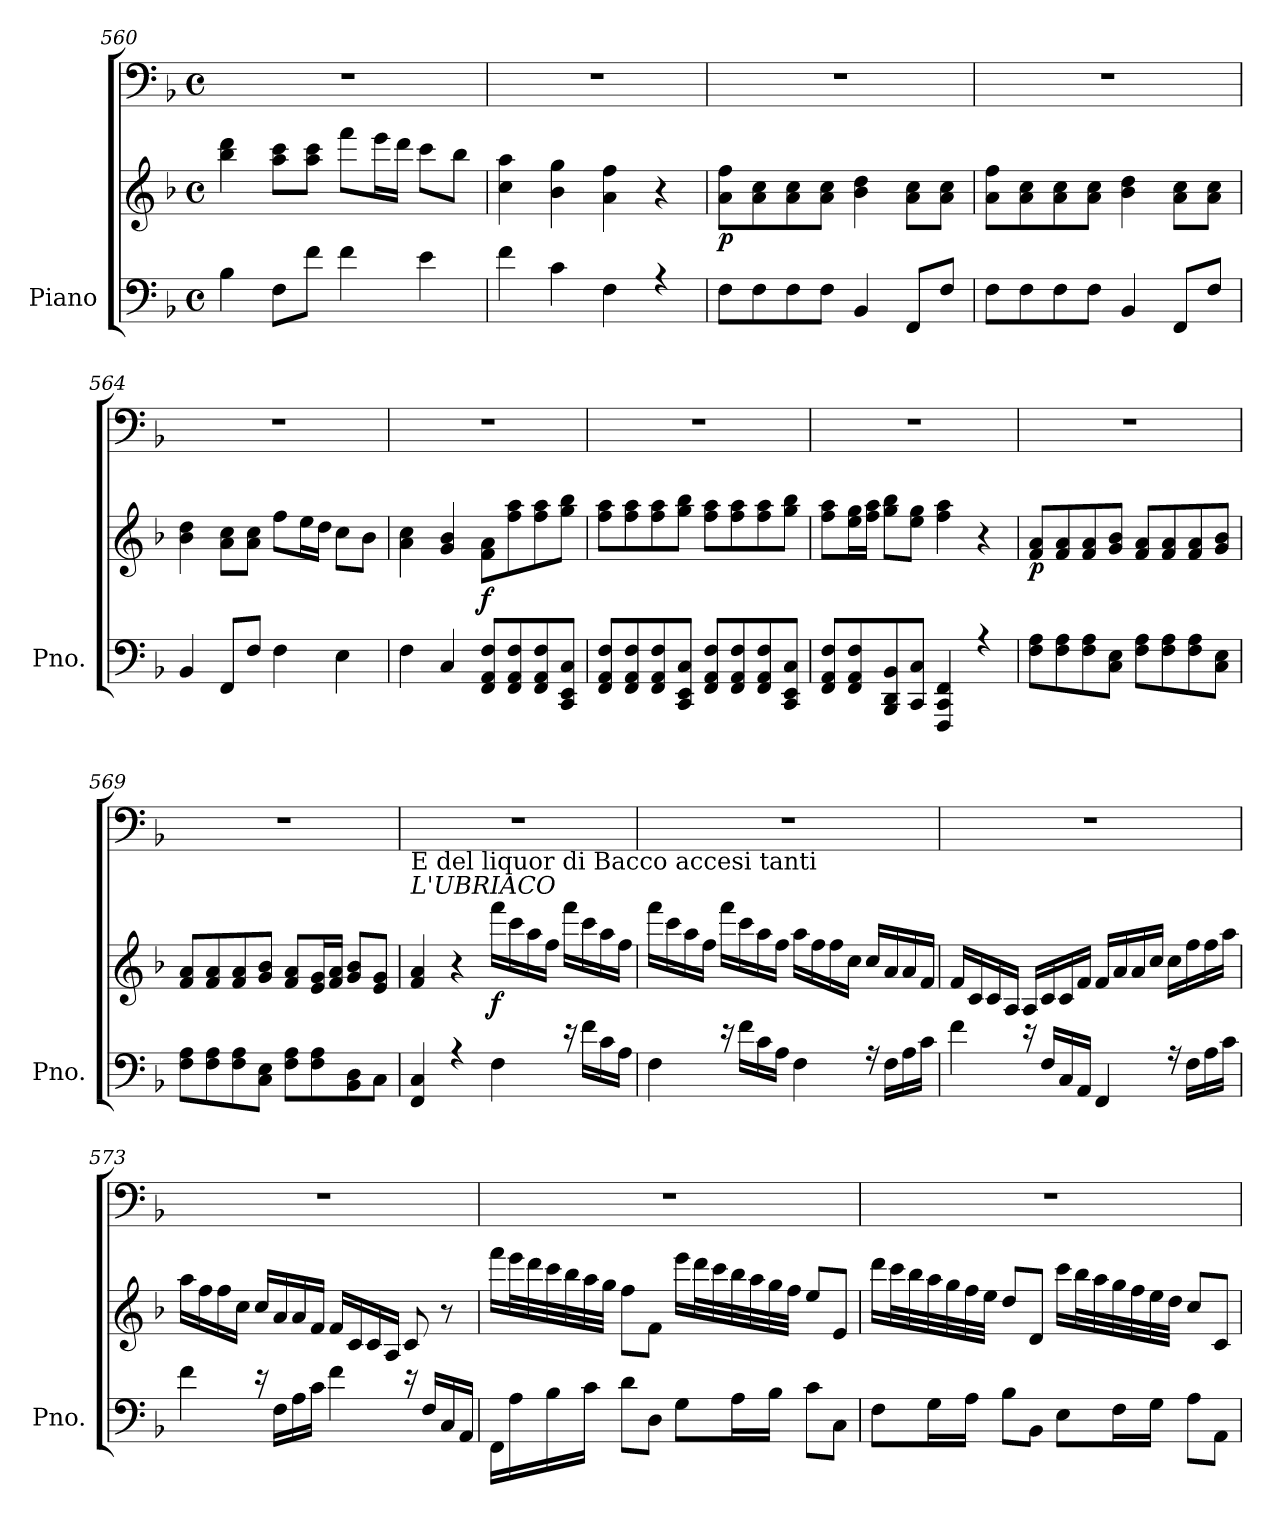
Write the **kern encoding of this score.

**kern	**kern	**kern	**dynam
*part1	*part1	*part1	*part1
*staff3	*staff2	*staff1	*staff1/2/3
*I"Piano	*	*	*
*I'Pno.	*	*	*
!!LO:LB:g=z
*clefF4	*clefG2	*clefF4	*
*k[b-]	*k[b-]	*k[b-]	*
*M4/4	*M4/4	*M4/4	*
*met(c)	*met(c)	*met(c)	*
=560	=560	=560	=560
*^	*	*	*
4B-\	1ryy	4bb-\ 4ddd\	1r	.
8F\L	.	8aa\ 8ccc\L	.	.
8f\J	.	8aa\ 8ccc\J	.	.
4f\	.	8fff\L	.	.
.	.	16eee\L	.	.
.	.	16ddd\JJ	.	.
4e\	.	8ccc\L	.	.
.	.	8bb-\J	.	.
!!LO:PB:g=z
=561	=561	=561	=561	=561
4f\	1ryy	4cc\ 4aa\	1r	.
4c\	.	4b-\ 4gg\	.	.
4F\	.	4a\ 4ff\	.	.
4r	.	4r	.	.
=562	=562	=562	=562	=562
!	!	!	!	!LO:DY:b=2
8F\L	1ryy	8a\ 8ff\L	1r	p
8F\	.	8a\ 8cc\	.	.
8F\	.	8a\ 8cc\	.	.
8F\J	.	8a\ 8cc\J	.	.
4BB-/	.	4b-\ 4dd\	.	.
8FF/L	.	8a\ 8cc\L	.	.
8F/J	.	8a\ 8cc\J	.	.
=563	=563	=563	=563	=563
8F\L	1ryy	8a\ 8ff\L	1r	.
8F\	.	8a\ 8cc\	.	.
8F\	.	8a\ 8cc\	.	.
8F\J	.	8a\ 8cc\J	.	.
4BB-/	.	4b-\ 4dd\	.	.
8FF/L	.	8a\ 8cc\L	.	.
8F/J	.	8a\ 8cc\J	.	.
=564	=564	=564	=564	=564
4BB-/	1ryy	4b-\ 4dd\	1r	.
8FF/L	.	8a\ 8cc\L	.	.
8F/J	.	8a\ 8cc\J	.	.
4F\	.	8ff\L	.	.
.	.	16ee\L	.	.
.	.	16dd\JJ	.	.
4E\	.	8cc\L	.	.
.	.	8b-\J	.	.
=565	=565	=565	=565	=565
4F\	1ryy	4a\ 4cc\	1r	.
4C/	.	4g/ 4b-/	.	.
!	!	!	!	!LO:DY:b=2
8FF/ 8AA/ 8F/L	.	8f\ 8a\L	.	f
8FF/ 8AA/ 8F/	.	8ff\ 8aa\	.	.
8FF/ 8AA/ 8F/	.	8ff\ 8aa\	.	.
8CC/ 8EE/ 8C/J	.	8gg\ 8bb-\J	.	.
=566	=566	=566	=566	=566
8FF/ 8AA/ 8F/L	1ryy	8ff\ 8aa\L	1r	.
8FF/ 8AA/ 8F/	.	8ff\ 8aa\	.	.
8FF/ 8AA/ 8F/	.	8ff\ 8aa\	.	.
8CC/ 8EE/ 8C/J	.	8gg\ 8bb-\J	.	.
8FF/ 8AA/ 8F/L	.	8ff\ 8aa\L	.	.
8FF/ 8AA/ 8F/	.	8ff\ 8aa\	.	.
8FF/ 8AA/ 8F/	.	8ff\ 8aa\	.	.
8CC/ 8EE/ 8C/J	.	8gg\ 8bb-\J	.	.
!!LO:LB:g=z
=567	=567	=567	=567	=567
8FF/ 8AA/ 8F/L	1ryy	8ff\ 8aa\L	1r	.
8FF/ 8AA/ 8F/	.	16ee\ 16gg\L	.	.
.	.	16ff\ 16aa\JJ	.	.
8BBB-/ 8DD/ 8BB-/	.	8gg\ 8bb-\L	.	.
8CC/ 8C/J	.	8ee\ 8gg\J	.	.
4FFF/ 4CC/ 4FF/	.	4ff\ 4aa\	.	.
4r	.	4r	.	.
=568	=568	=568	=568	=568
!	!	!	!	!LO:DY:b=2
8F\ 8A\L	1ryy	8f/ 8a/L	1r	p
8F\ 8A\	.	8f/ 8a/	.	.
8F\ 8A\	.	8f/ 8a/	.	.
8C\ 8E\J	.	8g/ 8b-/J	.	.
8F\ 8A\L	.	8f/ 8a/L	.	.
8F\ 8A\	.	8f/ 8a/	.	.
8F\ 8A\	.	8f/ 8a/	.	.
8C\ 8E\J	.	8g/ 8b-/J	.	.
=569	=569	=569	=569	=569
8F\ 8A\L	1ryy	8f/ 8a/L	1r	.
8F\ 8A\	.	8f/ 8a/	.	.
8F\ 8A\	.	8f/ 8a/	.	.
8C\ 8E\J	.	8g/ 8b-/J	.	.
8F\ 8A\L	.	8f/ 8a/L	.	.
8F\ 8A\	.	16e/ 16g/L	.	.
.	.	16f/ 16a/JJ	.	.
8BB-\ 8D\	.	8g/ 8b-/L	.	.
8C\J	.	8e/ 8g/J	.	.
=570	=570	=570	=570	=570
!	!	!LO:TX:a:i:t=L'UBRIACO	!	!
!	!	!LO:TX:a:t=E del liquor di Bacco accesi tanti	!	!
4FF/ 4C/	1ryy	4f/ 4a/	1r	.
4r	.	4r	.	.
!	!	!	!	!LO:DY:b=2
4F\	.	16fff\LL	.	f
.	.	16ccc\	.	.
.	.	16aa\	.	.
.	.	16ff\JJ	.	.
16r	.	16fff\LL	.	.
16f\LL	.	16ccc\	.	.
16c\	.	16aa\	.	.
16A\JJ	.	16ff\JJ	.	.
!!LO:LB:g=z
=571	=571	=571	=571	=571
4F\	1ryy	16fff\LL	1r	.
.	.	16ccc\	.	.
.	.	16aa\	.	.
.	.	16ff\JJ	.	.
16r	.	16fff\LL	.	.
16f\LL	.	16ccc\	.	.
16c\	.	16aa\	.	.
16A\JJ	.	16ff\JJ	.	.
4F\	.	16aa\LL	.	.
.	.	16ff\	.	.
.	.	16ff\	.	.
.	.	16cc\JJ	.	.
16r	.	16cc/LL	.	.
16F\LL	.	16a/	.	.
16A\	.	16a/	.	.
16c\JJ	.	16f/JJ	.	.
=572	=572	=572	=572	=572
4f\	1ryy	16f/LL	1r	.
.	.	16c/	.	.
.	.	16c/	.	.
.	.	16A/JJ	.	.
16r	.	16A/LL	.	.
16F/LL	.	16c/	.	.
16C/	.	16c/	.	.
16AA/JJ	.	16f/JJ	.	.
4FF/	.	16f/LL	.	.
.	.	16a/	.	.
.	.	16a/	.	.
.	.	16cc/JJ	.	.
16r	.	16cc\LL	.	.
16F\LL	.	16ff\	.	.
16A\	.	16ff\	.	.
16c\JJ	.	16aa\JJ	.	.
!!LO:LB:g=z
=573	=573	=573	=573	=573
4f\	1ryy	16aa\LL	1r	.
.	.	16ff\	.	.
.	.	16ff\	.	.
.	.	16cc\JJ	.	.
16r	.	16cc/LL	.	.
16F\LL	.	16a/	.	.
16A\	.	16a/	.	.
16c\JJ	.	16f/JJ	.	.
4f\	.	16f/LL	.	.
.	.	16c/	.	.
.	.	16c/	.	.
.	.	16A/JJ	.	.
16r	.	8c/	.	.
16F/LL	.	.	.	.
16C/	.	8r	.	.
16AA/JJ	.	.	.	.
!!LO:PB:g=z
=574	=574	=574	=574	=574
16FF\LL	1ryy	16fff\LL	1r	.
16A\	.	32eee\L	.	.
.	.	32ddd\	.	.
16B-\	.	32ccc\	.	.
.	.	32bb-\	.	.
16c\JJ	.	32aa\	.	.
.	.	32gg\JJJ	.	.
8d\L	.	8ff\L	.	.
8D\J	.	8f\J	.	.
8G\L	.	16eee\LL	.	.
.	.	32ddd\L	.	.
.	.	32ccc\	.	.
16A\L	.	32bb-\	.	.
.	.	32aa\	.	.
16B-\JJ	.	32gg\	.	.
.	.	32ff\JJJ	.	.
8c\L	.	8ee/L	.	.
8C\J	.	8e/J	.	.
=575	=575	=575	=575	=575
8F\L	1ryy	16ddd\LL	1r	.
.	.	32ccc\L	.	.
.	.	32bb-\	.	.
16G\L	.	32aa\	.	.
.	.	32gg\	.	.
16A\JJ	.	32ff\	.	.
.	.	32ee\JJJ	.	.
8B-\L	.	8dd/L	.	.
8BB-\J	.	8d/J	.	.
8E\L	.	16ccc\LL	.	.
.	.	32bb-\L	.	.
.	.	32aa\	.	.
16F\L	.	32gg\	.	.
.	.	32ff\	.	.
16G\JJ	.	32ee\	.	.
.	.	32dd\JJJ	.	.
8A\L	.	8cc/L	.	.
8AA\J	.	8c/J	.	.
*v	*v	*	*	*
=	=	=	=
*-	*-	*-	*-
